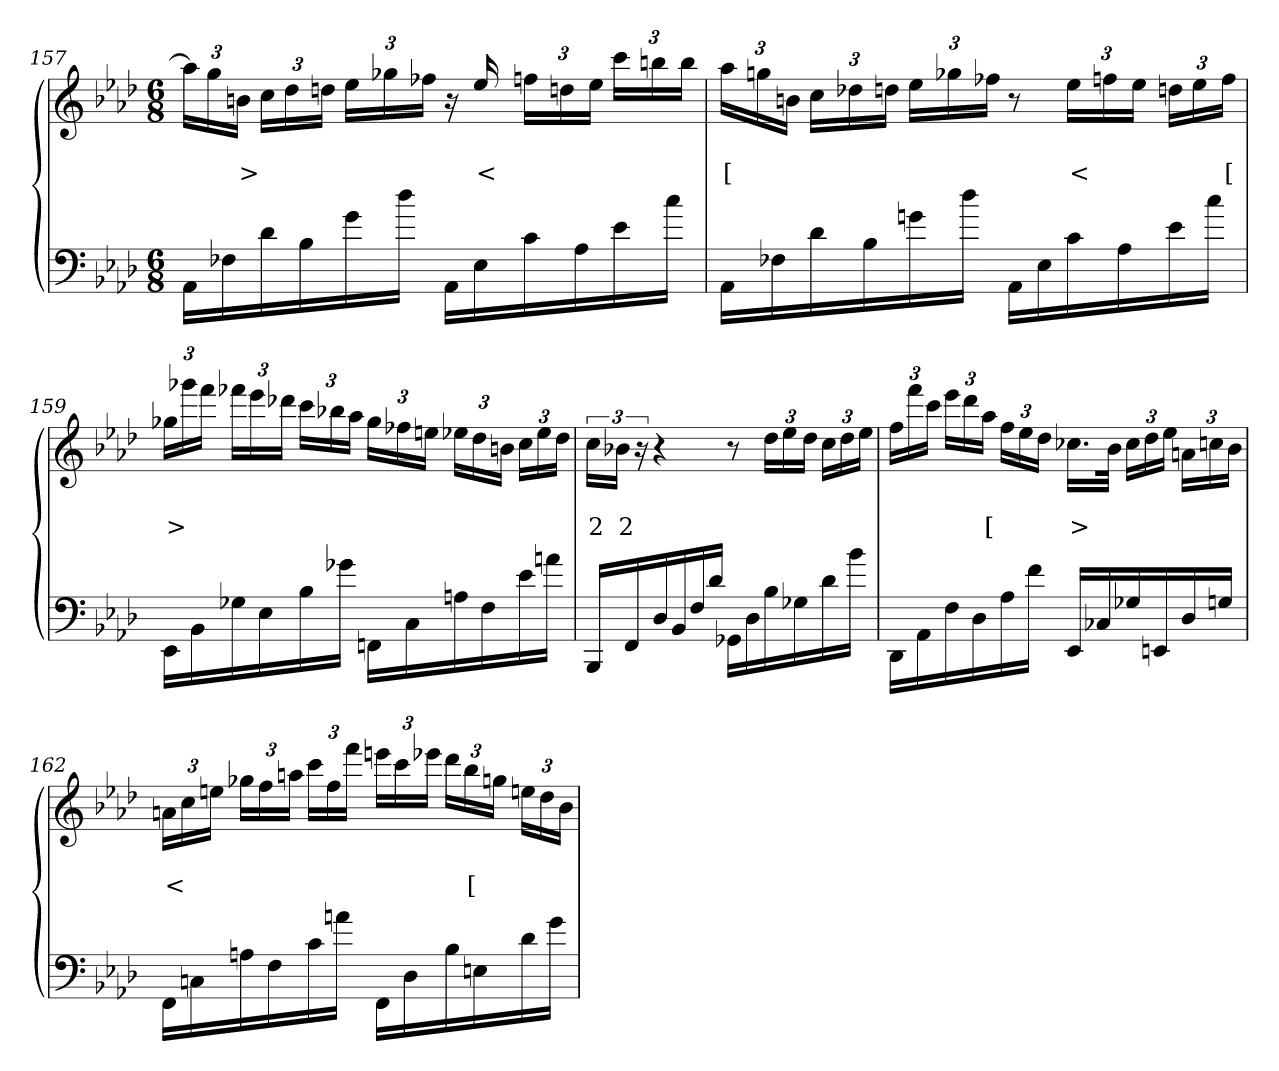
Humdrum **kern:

**kern	**kern	**text	**text
*part2	*part1	*part1	*part1
*staff2	*staff1	*staff1	*staff1
*clefF4	*clefG2	*	*
*k[b-e-a-d-]	*k[b-e-a-d-]	*	*
*M6/8	*M6/8	*	*
=157	=157	=157	=157
16AA-LL	24aa-LL]	.	.
.	24gg	.	.
16F-X	.	.	.
.	24bnJJ	.	>
16d-	24ccLL	.	.
.	24dd-	.	.
16B-	.	.	.
.	24ddnJJ	.	.
16g	24ee-LL	.	.
.	24gg-X	.	.
16dd-JJ	.	.	.
.	24ff-XJJ	.	.
16AA-LL	16r	.	]
16E-	16ee-/	.	<
16c	24ffnLL	.	.
.	24ddn	.	.
16A-	.	.	.
.	24ee-JJ	.	.
16e-	24cccLL	.	.
.	24bbn	.	.
16ccJJ	.	.	.
.	24bbJJ	.	.
=158	=158	=158	=158
16AA-LL	24aa-LL	.	[
.	24ggn	.	.
16F-X	.	.	.
.	24bnJJ	.	.
16d-	24ccLL	.	.
.	24dd-X	.	.
16B-	.	.	.
.	24ddnJJ	.	.
16gn	24ee-LL	.	.
.	24gg-X	.	.
16dd-JJ	.	.	.
.	24ff-XJJ	.	.
16AA-LL	8r	.	]
16E-	.	.	.
16c	24ee-LL	.	<
.	24ffn	.	.
16A-	.	.	.
.	24ee-JJ	.	.
16e-	24ddnLL	.	.
.	24ee-	.	.
16ccJJ	.	.	.
.	24ffJJ	.	[
=159	=159	=159	=159
16EE-LL	24gg-XLL	.	>
.	24ggg-	.	.
16BB-	.	.	.
.	24fffJJ	.	.
16G-X	24fff-XLL	.	.
.	24eee-	.	.
16E-	.	.	.
.	24ddd-XJJ	.	.
16B-	24cccLL	.	.
.	24bb-X	.	.
16g-JJ	.	.	.
.	24aa-JJ	.	.
16FFnLL	24gg-LL	.	.
.	24ff-	.	.
16C	.	.	.
.	24eenJJ	.	.
16An	24ee-XLL	.	.
.	24dd-	.	.
16F	.	.	.
.	24bnJJ	.	.
16e-	24ccLL	.	.
.	24ee-	.	.
16anJJ	.	.	.
.	24dd-JJ	.	.
=160	=160	=160	=160
16BBB-LL	24ccLL	.	2
.	24b-XJJ	.	2
16FF	.	.	.
.	24r	.	.
16D-	4r	.	.
16BB-	.	.	.
16F	.	.	.
16d-JJ	.	.	.
16GG-XLL	8r	.	.
16D-	.	.	.
16B-	24dd-LL	.	.
.	24ee-	.	.
16G-	.	.	.
.	24dd-JJ	.	.
16d-	24ccLL	.	.
.	24dd-	.	.
16b-JJ	.	.	.
.	24ee-JJ	.	.
=161	=161	=161	=161
16DD-LL	24ffLL	.	.
.	24fff	.	.
16AA-	.	.	.
.	24cccJJ	.	.
16F	24eee-LL	.	.
.	24ddd-	.	.
16D-	.	.	.
.	24aa-JJ	.	[
16A-	24ffLL	.	.
.	24ee-	.	.
16fJJ	.	.	.
.	24dd-JJ	.	.
16EE-LL	16.cc-XLL	.	>
16C-X	.	.	.
.	32b-JJk	.	.
16G-X	24cc-LL	.	.
.	24dd-	.	.
16EEn	.	.	.
.	24ee-JJ	.	.
16D-	24anLL	.	.
.	24ccn	.	.
16GnJJ	.	.	.
.	24b-JJ	.	.
=162	=162	=162	=162
16FFLL	24anLL	.	<
.	24cc	.	.
16Cn	.	.	.
.	24eenJJ	.	.
16An	24gg-XLL	.	.
.	24ff	.	.
16F	.	.	.
.	24aanJJ	.	.
16c	24cccLL	.	.
.	24ff	.	.
16anJJ	.	.	.
.	24fffJJ	.	.
16FFLL	24eeenLL	.	.
.	24ccc	.	.
16D-	.	.	.
.	24eee-XJJ	.	.
16B-	24ddd-LL	.	.
.	24bb-	.	[
16En	.	.	.
.	24ggnJJ	.	.
16d-	24eenLL	.	.
.	24dd-	.	.
16gJJ	.	.	.
.	24b-JJ	.	.
=	=	=	=
*-	*-	*-	*-
